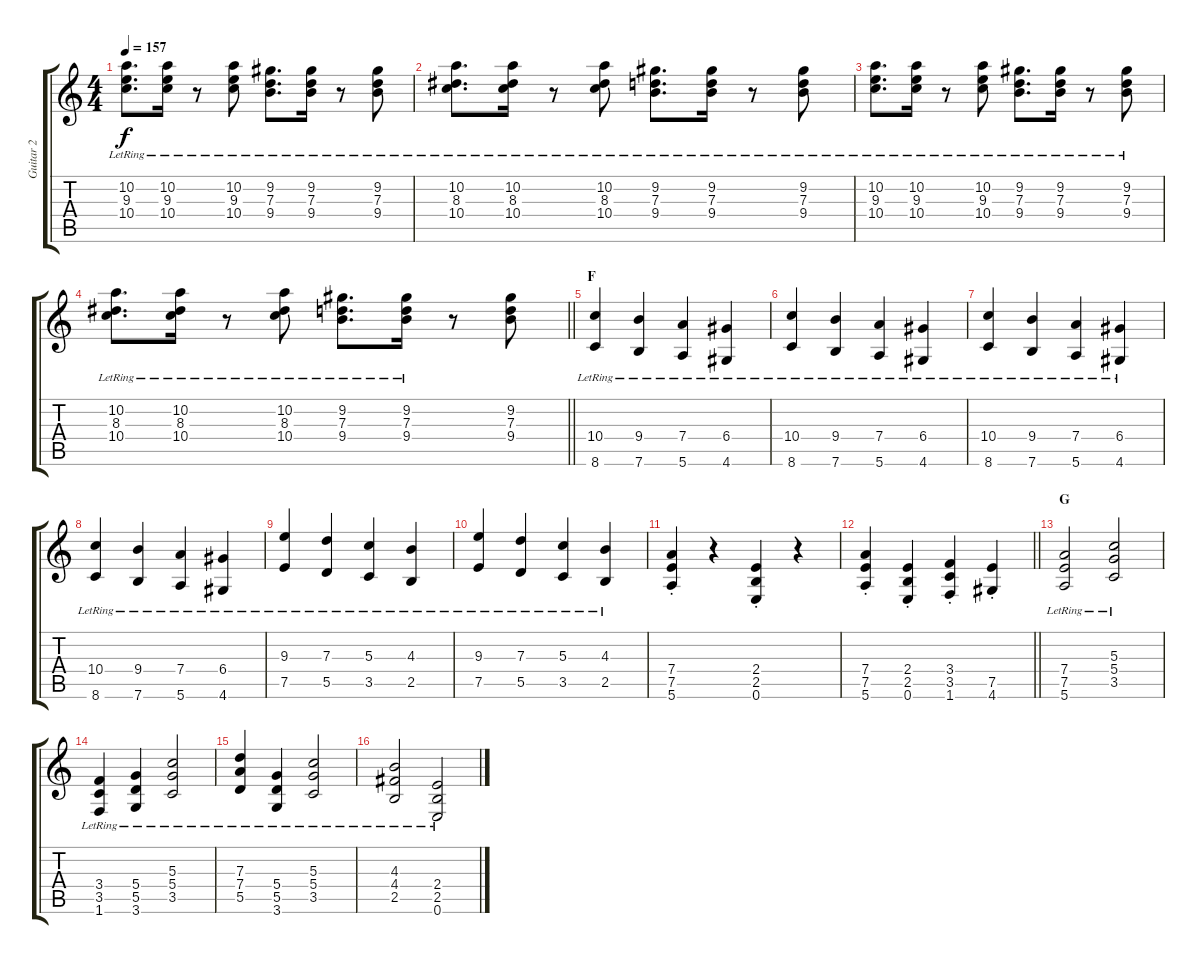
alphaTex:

\track ("Guitar 2" "Guitar 2") {instrument distortionguitar}
\staff {score tabs}
\tuning (E4 B3 G3 D3 A2 E2) {hide}
\ts (4 4)
\tempo 157
\clef g2
\ks c
(10.2{lr} 9.3{lr} 10.4{lr}).8{d dy f} (10.2{lr} 9.3{lr} 10.4{lr}).16 r.8 (10.2{lr} 9.3{lr} 10.4{lr}).8 (9.2{lr} 7.3{lr} 9.4{lr}).8{d} (9.2{lr} 7.3{lr} 9.4{lr}).16 r.8 (9.2{lr} 7.3{lr} 9.4{lr}).8 |
(10.2{lr} 8.3{lr} 10.4{lr}).8{d} (10.2{lr} 8.3{lr} 10.4{lr}).16 r.8 (10.2{lr} 8.3{lr} 10.4{lr}).8 (9.2{lr} 7.3{lr} 9.4{lr}).8{d} (9.2{lr} 7.3{lr} 9.4{lr}).16 r.8 (9.2{lr} 7.3{lr} 9.4{lr}).8 |
(10.2{lr} 9.3{lr} 10.4{lr}).8{d} (10.2{lr} 9.3{lr} 10.4{lr}).16 r.8 (10.2{lr} 9.3{lr} 10.4{lr}).8 (9.2{lr} 7.3{lr} 9.4{lr}).8{d} (9.2{lr} 7.3{lr} 9.4{lr}).16 r.8 (9.2{lr} 7.3{lr} 9.4{lr}).8 |
\barLineRight lightlight
(10.2{lr} 8.3{lr} 10.4{lr}).8{d} (10.2{lr} 8.3{lr} 10.4{lr}).16 r.8 (10.2{lr} 8.3{lr} 10.4{lr}).8 (9.2{lr} 7.3{lr} 9.4{lr}).8{d} (9.2{lr} 7.3{lr} 9.4{lr}).16 r.8 (9.2 7.3 9.4).8 |
\section ("" "F")
(10.4{lr} 8.6{lr}).4 (9.4{lr} 7.6{lr}).4 (7.4{lr} 5.6{lr}).4 (6.4{lr} 4.6{lr}).4 |
(10.4{lr} 8.6{lr}).4 (9.4{lr} 7.6{lr}).4 (7.4{lr} 5.6{lr}).4 (6.4{lr} 4.6{lr}).4 |
(10.4{lr} 8.6{lr}).4 (9.4{lr} 7.6{lr}).4 (7.4{lr} 5.6{lr}).4 (6.4{lr} 4.6{lr}).4 |
(10.4{lr} 8.6{lr}).4 (9.4{lr} 7.6{lr}).4 (7.4{lr} 5.6{lr}).4 (6.4{lr} 4.6{lr}).4 |
(9.3{lr} 7.5{lr}).4 (7.3{lr} 5.5{lr}).4 (5.3{lr} 3.5{lr}).4 (4.3{lr} 2.5{lr}).4 |
(9.3{lr} 7.5{lr}).4 (7.3{lr} 5.5{lr}).4 (5.3{lr} 3.5{lr}).4 (4.3{lr} 2.5{lr}).4 |
(7.4{st} 7.5{st} 5.6{st}).4 r.4 (2.4{st} 2.5{st} 0.6{st}).4 r.4 |
\barLineRight lightlight
(7.4{st} 7.5{st} 5.6{st}).4 (2.4{st} 2.5{st} 0.6{st}).4 (3.4{st} 3.5{st} 1.6{st}).4 (7.5{st} 4.6{st}).4 |
\section ("" "G")
(7.4{lr} 7.5{lr} 5.6{lr}).2 (5.3{lr} 5.4{lr} 3.5{lr}).2 |
(3.4{lr} 3.5{lr} 1.6{lr}).4 (5.4{lr} 5.5{lr} 3.6{lr}).4 (5.3{lr} 5.4{lr} 3.5{lr}).2 |
(7.3{lr} 7.4{lr} 5.5{lr}).4 (5.4{lr} 5.5{lr} 3.6{lr}).4 (5.3{lr} 5.4{lr} 3.5{lr}).2 |
(4.3{lr} 4.4{lr} 2.5{lr}).2 (2.4{lr} 2.5{lr} 0.6{lr}).2
